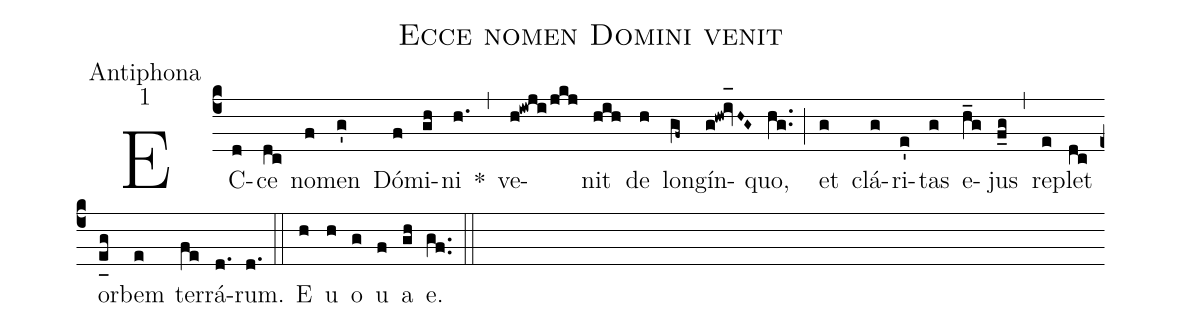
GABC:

name:Ecce nomen Domini venit;
office-part:Antiphona;
mode:1;
%%
(c4) EC(d)ce(dc) no(f)men(g') Dó(f)mi(gh)ni(h.) *(,) ve(h!iwji/jkj)nit(hih) de(h) lon(gf~)gín(g!hw!iv_[oh:h]H~G~)quo,(hg..) (;) et(g) clá(g)ri(e')tas(g) e(h_g)jus(f_g) (,) re(e)plet(dc) or(e_[uh:l]g)bem(e) ter(fe)rá(d.)rum.(d.) (::) <eu>E(h) u(h) o(g) u(f) a(gh) e.</eu>(gf..) (::)
